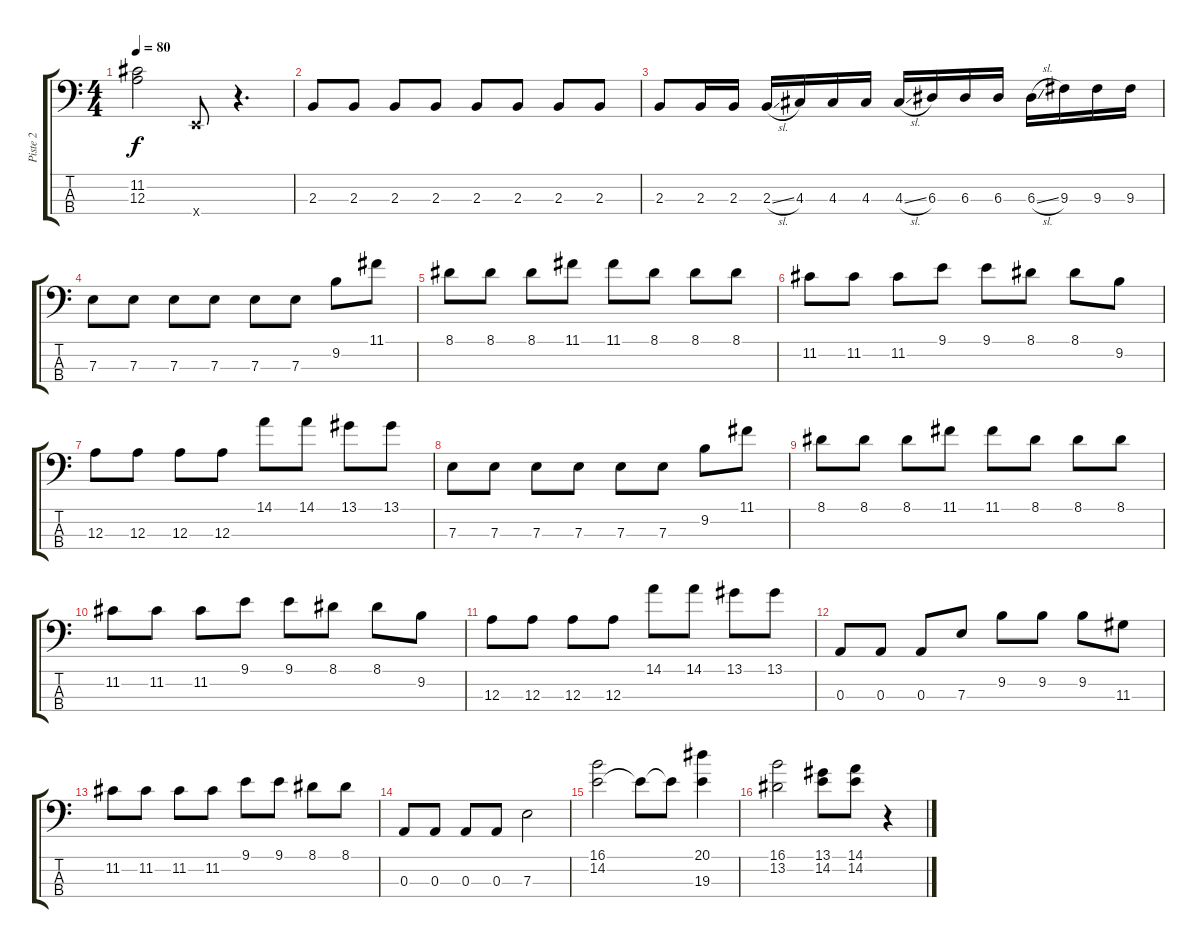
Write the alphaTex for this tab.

\track ("Piste 2" "Piste 2") {instrument electricbassfinger}
\staff {score tabs}
\tuning (G2 D2 A1 E1) {hide}
\ts (4 4)
\tempo 80
\clef f4
\ks c
(11.2 12.3).2{dy f} 0.4{x}.8 r.4{d} |
2.3.8 2.3.8 2.3.8 2.3.8 2.3.8 2.3.8 2.3.8 2.3.8 |
2.3.8 2.3.16 2.3.16 2.3{sl}.16 4.3.16 4.3.16 4.3.16 4.3{sl}.16 6.3.16 6.3.16 6.3.16 6.3{sl}.16 9.3.16 9.3.16 9.3.16 |
7.3.8 7.3.8 7.3.8 7.3.8 7.3.8 7.3.8 9.2.8 11.1.8 |
8.1.8 8.1.8 8.1.8 11.1.8 11.1.8 8.1.8 8.1.8 8.1.8 |
11.2.8 11.2.8 11.2.8 9.1.8 9.1.8 8.1.8 8.1.8 9.2.8 |
12.3.8 12.3.8 12.3.8 12.3.8 14.1.8 14.1.8 13.1.8 13.1.8 |
7.3.8 7.3.8 7.3.8 7.3.8 7.3.8 7.3.8 9.2.8 11.1.8 |
8.1.8 8.1.8 8.1.8 11.1.8 11.1.8 8.1.8 8.1.8 8.1.8 |
11.2.8 11.2.8 11.2.8 9.1.8 9.1.8 8.1.8 8.1.8 9.2.8 |
12.3.8 12.3.8 12.3.8 12.3.8 14.1.8 14.1.8 13.1.8 13.1.8 |
0.3.8 0.3.8 0.3.8 7.3.8 9.2.8 9.2.8 9.2.8 11.3.8 |
11.2.8 11.2.8 11.2.8 11.2.8 9.1.8 9.1.8 8.1.8 8.1.8 |
0.3.8 0.3.8 0.3.8 0.3.8 7.3.2 |
(16.1 14.2).2 14.2{t}.8 14.2{t}.8 (20.1 19.3).4 |
(16.1 13.2).2 (13.1 14.2).8 (14.1 14.2).8 r.4
